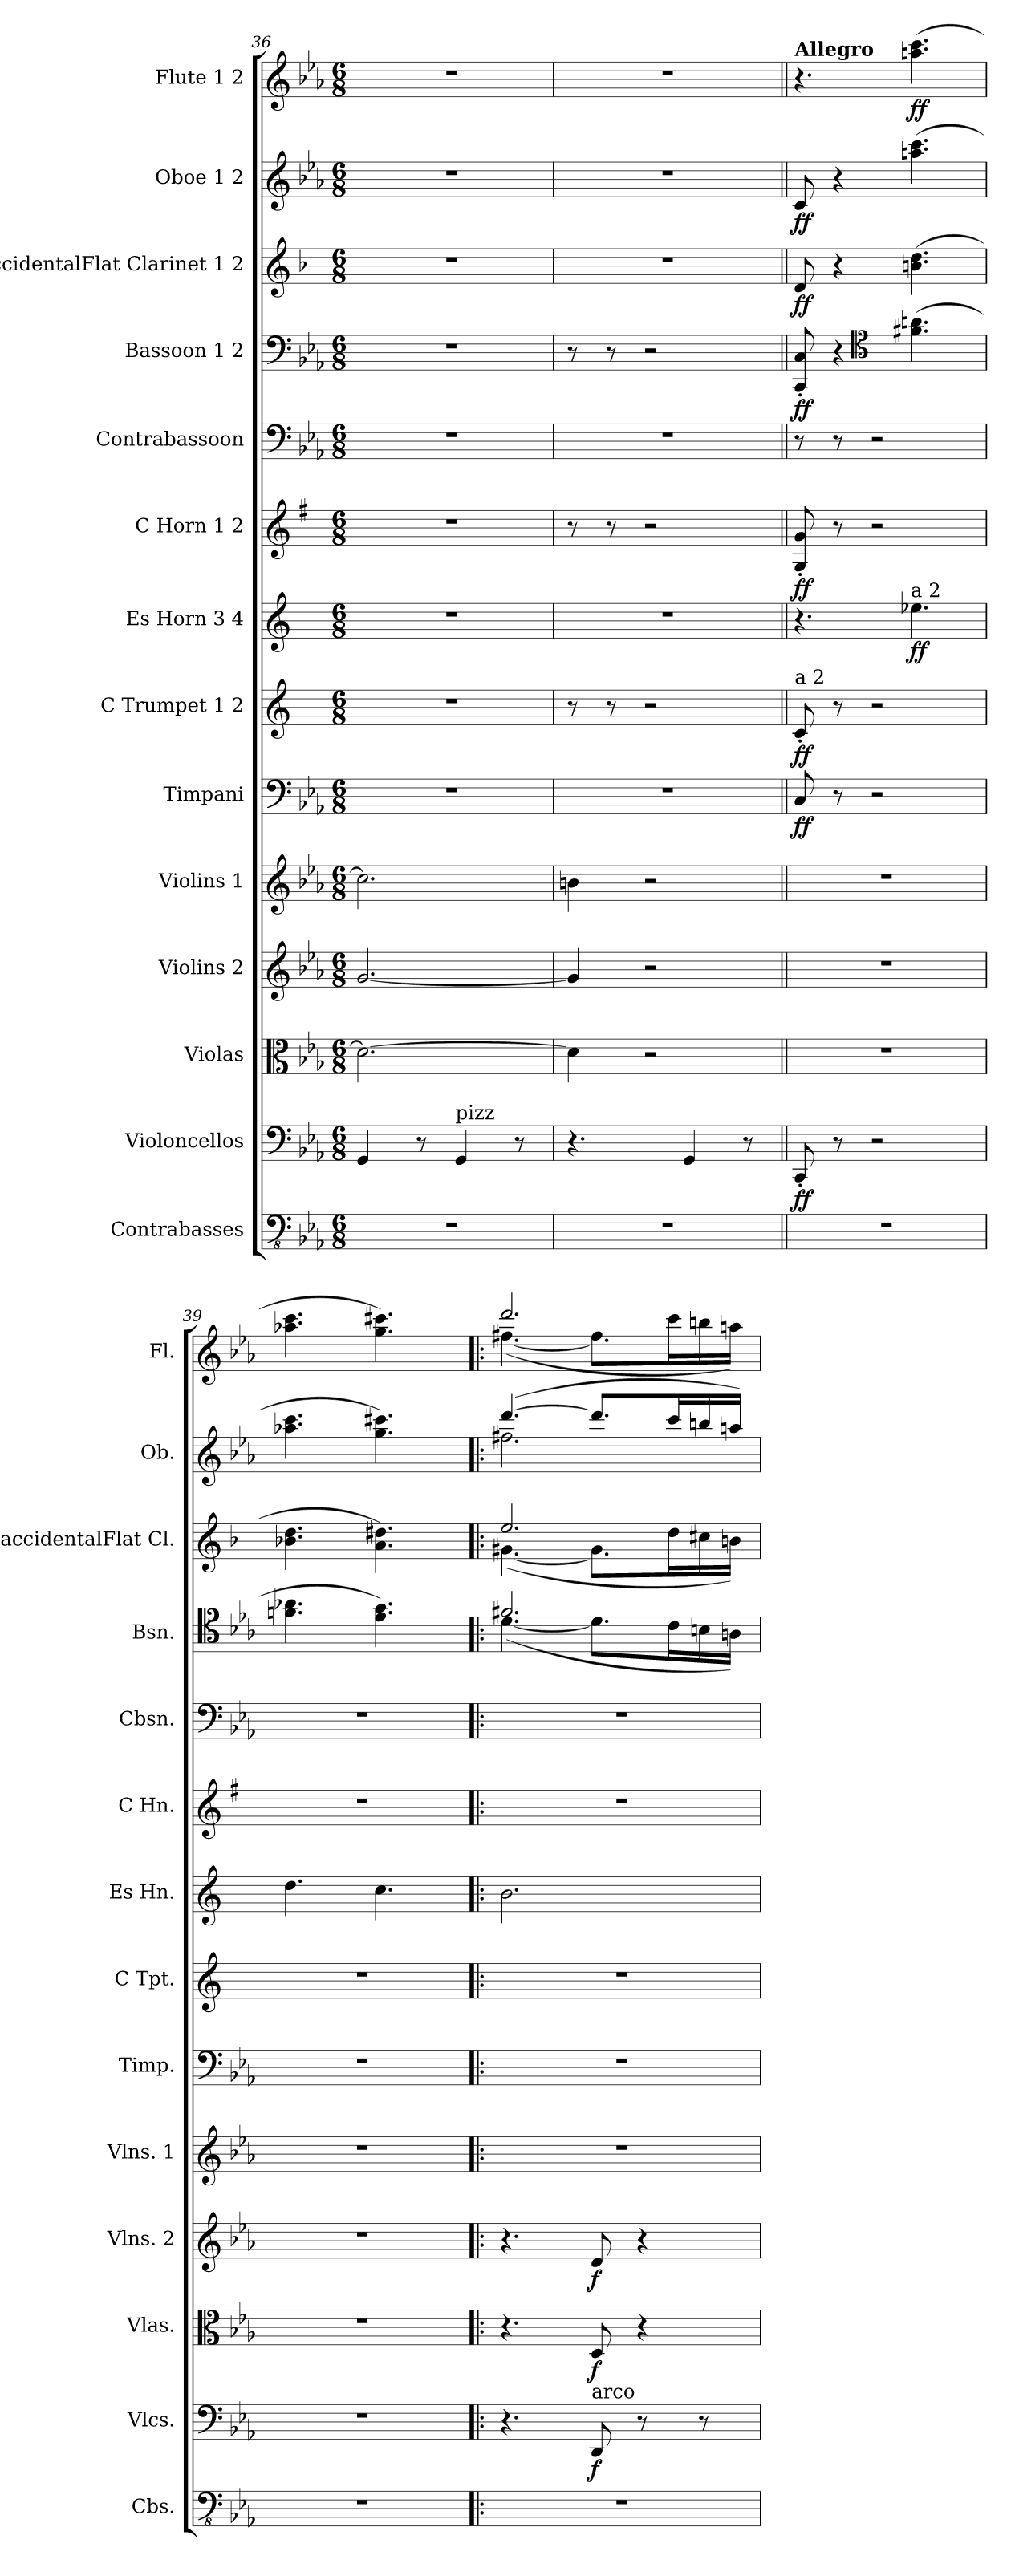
**kern	**kern	**dynam	**kern	**dynam	**kern	**dynam	**kern	**kern	**dynam	**kern	**dynam	**kern	**dynam	**kern	**dynam	**kern	**kern	**dynam	**kern	**dynam	**kern	**dynam	**kern	**dynam
*part14	*part13	*part13	*part12	*part12	*part11	*part11	*part10	*part9	*part9	*part8	*part8	*part7	*part7	*part6	*part6	*part5	*part4	*part4	*part3	*part3	*part2	*part2	*part1	*part1
*staff14	*staff13	*staff13	*staff12	*staff12	*staff11	*staff11	*staff10	*staff9	*staff9	*staff8	*staff8	*staff7	*staff7	*staff6	*staff6	*staff5	*staff4	*staff4	*staff3	*staff3	*staff2	*staff2	*staff1	*staff1
*I"Contrabasses	*I"Violoncellos	*	*I"Violas	*	*I"Violins 2	*	*I"Violins 1	*I"Timpani	*	*I"C Trumpet 1 2	*	*I"Es Horn 3 4	*	*I"C Horn 1 2	*	*I"Contrabassoon	*I"Bassoon 1 2	*	*I"BaccidentalFlat Clarinet 1 2	*	*I"Oboe 1 2	*	*I"Flute  1 2	*
*I'Cbs.	*I'Vlcs.	*	*I'Vlas.	*	*I'Vlns. 2	*	*I'Vlns. 1	*I'Timp.	*	*I'C Tpt.	*	*I'Es Hn.	*	*I'C Hn.	*	*I'Cbsn.	*I'Bsn.	*	*I'BaccidentalFlat Cl.	*	*I'Ob.	*	*I'Fl.	*
*clefFv4	*clefF4	*	*clefC3	*	*clefG2	*	*clefG2	*clefF4	*	*clefG2	*	*clefG2	*	*clefG2	*	*clefF4	*clefF4	*	*clefG2	*	*clefG2	*	*clefG2	*
*	*	*	*	*	*	*	*	*	*	*	*	*ITrd5c9	*	*ITrd4c7	*	*ITrd7c12	*	*	*ITrd1c2	*	*	*	*	*
*k[b-e-a-]	*k[b-e-a-]	*	*k[b-e-a-]	*	*k[b-e-a-]	*	*k[b-e-a-]	*k[b-e-a-]	*	*k[]	*	*k[b-e-a-]	*	*k[]	*	*k[b-e-a-]	*k[b-e-a-]	*	*k[b-e-a-]	*	*k[b-e-a-]	*	*k[b-e-a-]	*
*M6/8	*M6/8	*	*M6/8	*	*M6/8	*	*M6/8	*M6/8	*	*M6/8	*	*M6/8	*	*M6/8	*	*M6/8	*M6/8	*	*M6/8	*	*M6/8	*	*M6/8	*
=36	=36	=36	=36	=36	=36	=36	=36	=36	=36	=36	=36	=36	=36	=36	=36	=36	=36	=36	=36	=36	=36	=36	=36	=36
2.r	4GG/	.	2.d\_	.	[2.g/	.	2.cc\]	2.r	.	2.r	.	2.r	.	2.r	.	2.r	2.r	.	2.r	.	2.r	.	2.r	.
.	8r	.	.	.	.	.	.	.	.	.	.	.	.	.	.	.	.	.	.	.	.	.	.	.
!	!LO:TX:a:t=pizz	!	!	!	!	!	!	!	!	!	!	!	!	!	!	!	!	!	!	!	!	!	!	!
.	4GG/	.	.	.	.	.	.	.	.	.	.	.	.	.	.	.	.	.	.	.	.	.	.	.
.	8r	.	.	.	.	.	.	.	.	.	.	.	.	.	.	.	.	.	.	.	.	.	.	.
=37	=37	=37	=37	=37	=37	=37	=37	=37	=37	=37	=37	=37	=37	=37	=37	=37	=37	=37	=37	=37	=37	=37	=37	=37
2.r	4.r	.	4d\]	.	4g/]	.	4bn\	2.r	.	8r	.	2.r	.	8r	.	2.r	8r	.	2.r	.	2.r	.	2.r	.
.	.	.	.	.	.	.	.	.	.	8r	.	.	.	8r	.	.	8r	.	.	.	.	.	.	.
.	.	.	2r	.	2r	.	2r	.	.	2r	.	.	.	2r	.	.	2r	.	.	.	.	.	.	.
.	4GG/	.	.	.	.	.	.	.	.	.	.	.	.	.	.	.	.	.	.	.	.	.	.	.
.	8r	.	.	.	.	.	.	.	.	.	.	.	.	.	.	.	.	.	.	.	.	.	.	.
=38||	=38||	=38||	=38||	=38||	=38||	=38||	=38||	=38||	=38||	=38||	=38||	=38||	=38||	=38||	=38||	=38||	=38||	=38||	=38||	=38||	=38||	=38||	=38||	=38||
!	!	!	!	!	!	!	!	!	!	!	!	!	!	!	!	!	!	!	!	!	!	!	!LO:TX:a:B:t=Allegro	!
!	!	!	!	!	!	!	!	!	!	!LO:TX:a:t=a 2	!	!	!	!	!	!	!	!	!	!	!	!	!	!
!	!	!LO:DY:b	!	!	!	!	!	!	!LO:DY:b	!	!LO:DY:b	!	!	!	!LO:DY:b	!	!	!LO:DY:b	!	!LO:DY:b	!	!LO:DY:b	!	!
2.r	8CC'/	ff	2.r	.	2.r	.	2.r	8C/	ff	8c'/	ff	4.r	.	8C/' 8c/'	ff	8r	8CC/' 8C/'	ff	8c/	ff	8c/	ff	4.r	.
.	8r	.	.	.	.	.	.	8r	.	8r	.	.	.	8r	.	8r	4r	.	4r	.	4r	.	.	.
*	*	*	*	*	*	*	*	*	*	*	*	*	*	*	*	*	*clefC4	*	*	*	*	*	*	*
.	2r	.	.	.	.	.	.	2r	.	2r	.	.	.	2r	.	2r	.	.	.	.	.	.	.	.
!	!	!	!	!	!	!	!	!	!	!	!	!LO:TX:a:t=a 2	!	!	!	!	!	!	!	!	!	!	!	!
!	!	!	!	!	!	!	!	!	!	!	!	!	!LO:DY:b	!	!	!	!	!	!	!	!	!	!	!LO:DY:b
.	.	.	.	.	.	.	.	.	.	.	.	4.g-X\	ff	.	.	.	(4.f#X\ 4.an\	.	(4.an\ 4.cc\	.	(4.aan\ 4.ccc\	.	(4.aan\ 4.ccc\	ff
=39	=39	=39	=39	=39	=39	=39	=39	=39	=39	=39	=39	=39	=39	=39	=39	=39	=39	=39	=39	=39	=39	=39	=39	=39
2.r	2.r	.	2.r	.	2.r	.	2.r	2.r	.	2.r	.	4.f\	.	2.r	.	2.r	4.fn\ 4.a-X\	.	4.a-X\ 4.cc\	.	4.aa-X\ 4.ccc\	.	4.aa-X\ 4.ccc\	.
.	.	.	.	.	.	.	.	.	.	.	.	4.e-\	.	.	.	.	4.e-\ 4.g\)	.	4.g\ 4.cc#X\)	.	4.gg\ 4.ccc#X\)	.	4.gg\ 4.ccc#X\)	.
!!LO:PB:g=z
=40!|:	=40!|:	=40!|:	=40!|:	=40!|:	=40!|:	=40!|:	=40!|:	=40!|:	=40!|:	=40!|:	=40!|:	=40!|:	=40!|:	=40!|:	=40!|:	=40!|:	=40!|:	=40!|:	=40!|:	=40!|:	=40!|:	=40!|:	=40!|:	=40!|:
*	*	*	*	*	*	*	*	*	*	*	*	*	*	*	*	*	*^	*	*^	*	*^	*	*^	*
2.r	4.r	.	4.r	.	4.r	.	2.r	2.r	.	2.r	.	2.d\	.	2.r	.	2.r	2.f#X/	([4.d\	.	2.dd/	([4.f#X\	.	([4.ddd/	2.ff#X\	.	2.ddd/	([4.ff#X\	.
!	!LO:TX:a:t=arco	!	!	!	!	!	!	!	!	!	!	!	!	!	!	!	!	!	!	!	!	!	!	!	!	!	!	!
!	!	!LO:DY:b	!	!LO:DY:b	!	!LO:DY:b	!	!	!	!	!	!	!	!	!	!	!	!	!	!	!	!	!	!	!	!	!	!
.	8DD/	f	8D/	f	8d/	f	.	.	.	.	.	.	.	.	.	.	.	8.d\L]	.	.	8.f#\L]	.	8.ddd/L]	.	.	.	8.ff#\L]	.
.	8r	.	4r	.	4r	.	.	.	.	.	.	.	.	.	.	.	.	.	.	.	.	.	.	.	.	.	.	.
.	.	.	.	.	.	.	.	.	.	.	.	.	.	.	.	.	.	16c\L	.	.	16cc\L	.	16ccc/L	.	.	.	16ccc\L	.
.	8r	.	.	.	.	.	.	.	.	.	.	.	.	.	.	.	.	16Bn\	.	.	16bn\	.	16bbn/	.	.	.	16bbn\	.
.	.	.	.	.	.	.	.	.	.	.	.	.	.	.	.	.	.	16An\JJ)	.	.	16an\JJ)	.	16aan/JJ)	.	.	.	16aan\JJ)	.
*	*	*	*	*	*	*	*	*	*	*	*	*	*	*	*	*	*v	*v	*	*	*	*	*v	*v	*	*v	*v	*
*	*	*	*	*	*	*	*	*	*	*	*	*	*	*	*	*	*	*	*v	*v	*	*	*	*	*
=	=	=	=	=	=	=	=	=	=	=	=	=	=	=	=	=	=	=	=	=	=	=	=	=
*-	*-	*-	*-	*-	*-	*-	*-	*-	*-	*-	*-	*-	*-	*-	*-	*-	*-	*-	*-	*-	*-	*-	*-	*-
